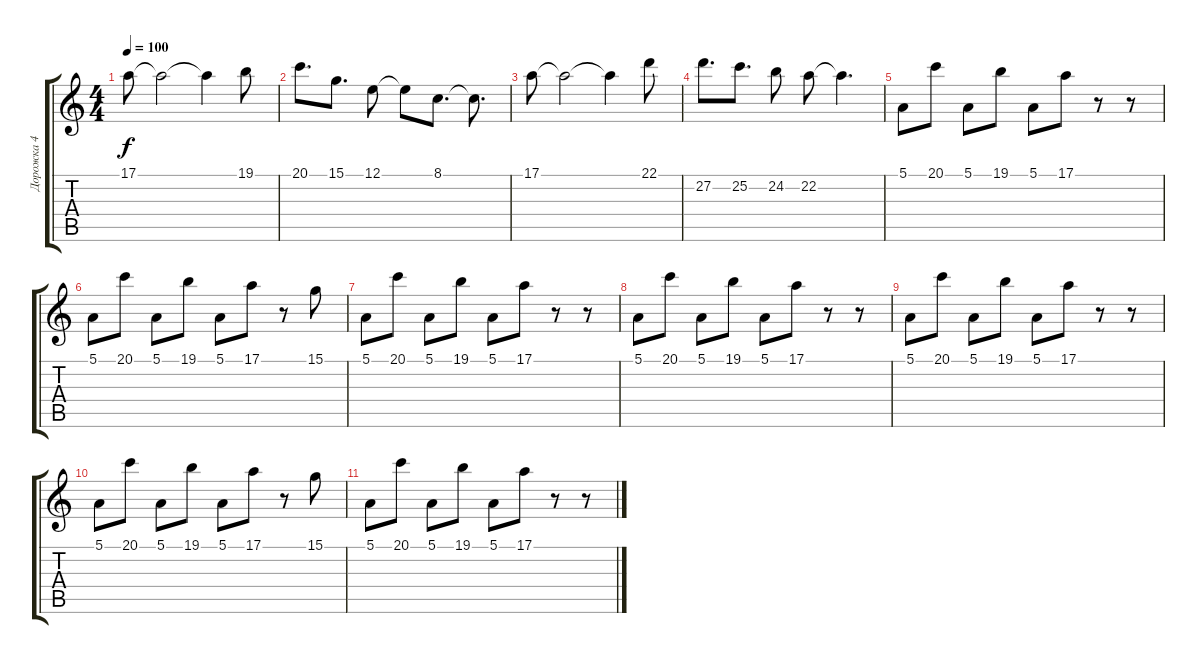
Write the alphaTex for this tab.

\track ("Дорожка 4" "Дорожка 4") {instrument vibraphone}
\staff {score tabs}
\tuning (E4 B3 G3 D3 A2 E2) {hide}
\ts (4 4)
\tempo 100
\clef g2
\ks c
17.1.8{dy f instrument pad4choir} 17.1{t}.2 17.1{t}.4 19.1.8 |
20.1.8{d} 15.1.8{d} 12.1.8 12.1{t}.8 8.1.8{d} 8.1{t}.8{d} |
17.1.8 17.1{t}.2 17.1{t}.4 22.1.8 |
27.2.8{d} 25.2.8{d} 24.2.8 22.2.8 22.2{t}.4{d} |
5.1.8{instrument vibraphone} 20.1.8 5.1.8 19.1.8 5.1.8 17.1.8 r.8 r.8 |
5.1.8 20.1.8 5.1.8 19.1.8 5.1.8 17.1.8 r.8 15.1.8 |
5.1.8 20.1.8 5.1.8 19.1.8 5.1.8 17.1.8 r.8 r.8 |
5.1.8 20.1.8 5.1.8 19.1.8 5.1.8 17.1.8 r.8 r.8 |
5.1.8 20.1.8 5.1.8 19.1.8 5.1.8 17.1.8 r.8 r.8 |
5.1.8 20.1.8 5.1.8 19.1.8 5.1.8 17.1.8 r.8 15.1.8 |
5.1.8 20.1.8 5.1.8 19.1.8 5.1.8 17.1.8 r.8 r.8
